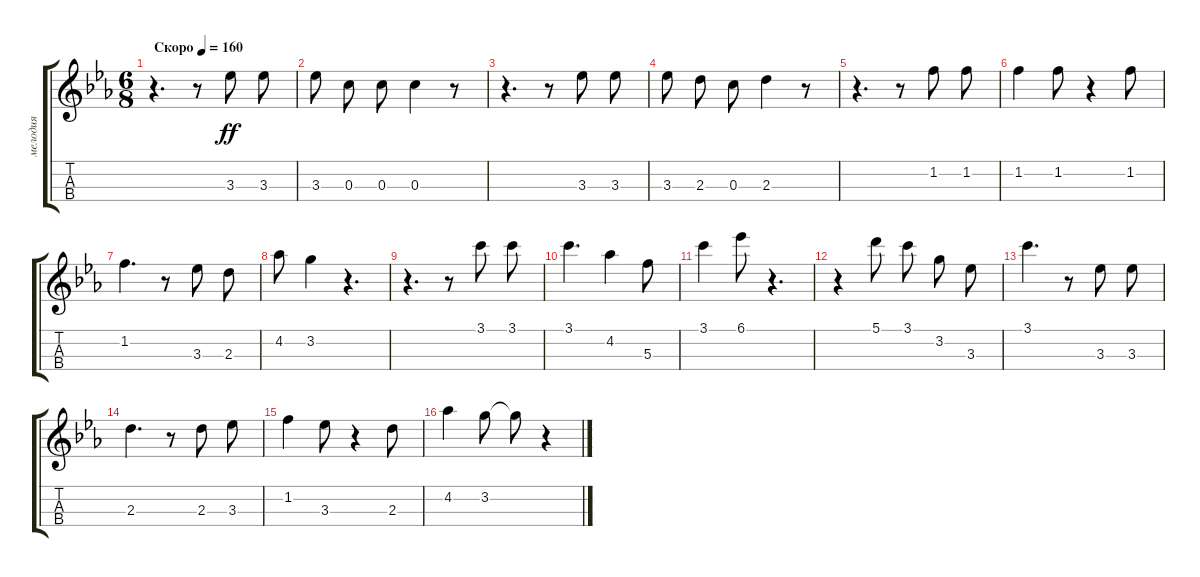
\track ("мелодия" "мелодия") {instrument acousticguitarsteel}
\staff {score tabs}
\tuning (A4 E4 C4 G3) {hide}
\ts (6 8)
\tempo (160 "Скоро")
\clef g2
\ks cminor
r.4{d dy ff instrument acousticguitarsteel} r.8 3.3.8{beam split} 3.3.8 |
3.3.8{beam split} 0.3.8{beam split} 0.3.8 0.3.4 r.8 |
r.4{d} r.8 3.3.8{beam split} 3.3.8 |
3.3.8{beam split} 2.3.8{beam split} 0.3.8 2.3.4 r.8 |
r.4{d} r.8 1.2.8{beam split} 1.2.8 |
1.2.4 1.2.8 r.4 1.2.8 |
1.2.4{d} r.8 3.3.8{beam split} 2.3.8 |
4.2.8 3.2.4 r.4{d} |
r.4{d} r.8 3.1.8{beam split} 3.1.8 |
3.1.4{d} 4.2.4 5.3.8 |
3.1.4 6.1.8 r.4{d} |
r.4 5.1.8 3.1.8{beam split} 3.2.8{beam split} 3.3.8 |
3.1.4{d} r.8 3.3.8{beam split} 3.3.8 |
2.3.4{d} r.8 2.3.8{beam split} 3.3.8 |
1.2.4 3.3.8 r.4 2.3.8 |
4.2.4 3.2.8 3.2{t}.8 r.4
